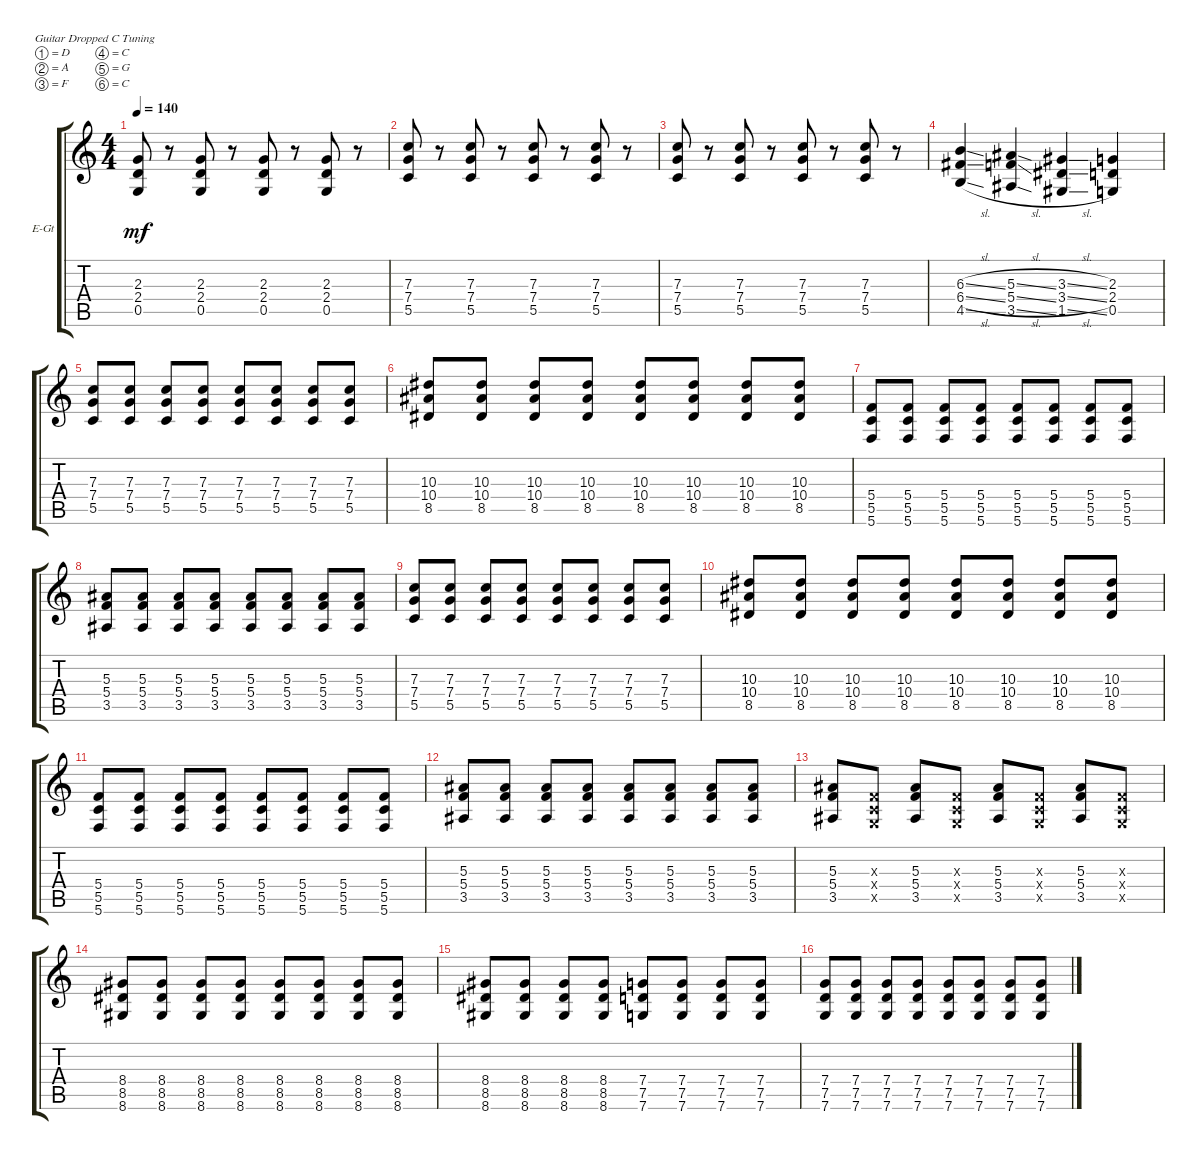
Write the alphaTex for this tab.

\bracketExtendMode groupsimilarinstruments
\firstSystemTrackNameOrientation horizontal
\otherSystemsTrackNameOrientation horizontal
\track ("Derek Jones" "E-Gt") {instrument distortionguitar}
\staff {score tabs}
\tuning (D4 A3 F3 C3 G2 C2)
\ts (4 4)
\tempo 140
\clef g2
\ks c
(2.3 2.4 0.5).8{dy mf} r.8 (2.3 2.4 0.5).8 r.8 (2.3 2.4 0.5).8 r.8 (2.3 2.4 0.5).8 r.8 |
(7.3 7.4 5.5).8 r.8 (7.3 7.4 5.5).8 r.8 (7.3 7.4 5.5).8 r.8 (7.3 7.4 5.5).8 r.8 |
(7.3 7.4 5.5).8 r.8 (7.3 7.4 5.5).8 r.8 (7.3 7.4 5.5).8 r.8 (7.3 7.4 5.5).8 r.8 |
(6.3{sl} 6.4{sl} 4.5{sl}).4 (5.3{sl} 5.4{sl} 3.5{sl}).4 (3.3{sl} 3.4{sl} 1.5{sl}).4 (2.3 2.4 0.5).4 |
(7.3 7.4 5.5).8 (7.3 7.4 5.5).8 (7.3 7.4 5.5).8 (7.3 7.4 5.5).8 (7.3 7.4 5.5).8 (7.3 7.4 5.5).8 (7.3 7.4 5.5).8 (7.3 7.4 5.5).8 |
(10.3 10.4 8.5).8 (10.3 10.4 8.5).8 (10.3 10.4 8.5).8 (10.3 10.4 8.5).8 (10.3 10.4 8.5).8 (10.3 10.4 8.5).8 (10.3 10.4 8.5).8 (10.3 10.4 8.5).8 |
(5.4 5.5 5.6).8 (5.4 5.5 5.6).8 (5.4 5.5 5.6).8 (5.4 5.5 5.6).8 (5.4 5.5 5.6).8 (5.4 5.5 5.6).8 (5.4 5.5 5.6).8 (5.4 5.5 5.6).8 |
(5.3 5.4 3.5).8 (5.3 5.4 3.5).8 (5.3 5.4 3.5).8 (5.3 5.4 3.5).8 (5.3 5.4 3.5).8 (5.3 5.4 3.5).8 (5.3 5.4 3.5).8 (5.3 5.4 3.5).8 |
(7.3 7.4 5.5).8 (7.3 7.4 5.5).8 (7.3 7.4 5.5).8 (7.3 7.4 5.5).8 (7.3 7.4 5.5).8 (7.3 7.4 5.5).8 (7.3 7.4 5.5).8 (7.3 7.4 5.5).8 |
(10.3 10.4 8.5).8 (10.3 10.4 8.5).8 (10.3 10.4 8.5).8 (10.3 10.4 8.5).8 (10.3 10.4 8.5).8 (10.3 10.4 8.5).8 (10.3 10.4 8.5).8 (10.3 10.4 8.5).8 |
(5.4 5.5 5.6).8 (5.4 5.5 5.6).8 (5.4 5.5 5.6).8 (5.4 5.5 5.6).8 (5.4 5.5 5.6).8 (5.4 5.5 5.6).8 (5.4 5.5 5.6).8 (5.4 5.5 5.6).8 |
(5.3 5.4 3.5).8 (5.3 5.4 3.5).8 (5.3 5.4 3.5).8 (5.3 5.4 3.5).8 (5.3 5.4 3.5).8 (5.3 5.4 3.5).8 (5.3 5.4 3.5).8 (5.3 5.4 3.5).8 |
(5.3 5.4 3.5).8 (0.3{x} 0.4{x} 0.5{x}).8 (5.3 5.4 3.5).8 (0.3{x} 0.4{x} 0.5{x}).8 (5.3 5.4 3.5).8 (0.3{x} 0.4{x} 0.5{x}).8 (5.3 5.4 3.5).8 (0.3{x} 0.4{x} 0.5{x}).8 |
(8.4 8.5 8.6).8 (8.4 8.5 8.6).8 (8.4 8.5 8.6).8 (8.4 8.5 8.6).8 (8.4 8.5 8.6).8 (8.4 8.5 8.6).8 (8.4 8.5 8.6).8 (8.4 8.5 8.6).8 |
(8.4 8.5 8.6).8 (8.4 8.5 8.6).8 (8.4 8.5 8.6).8 (8.4 8.5 8.6).8 (7.4 7.5 7.6).8 (7.4 7.5 7.6).8 (7.4 7.5 7.6).8 (7.4 7.5 7.6).8 |
(7.4 7.5 7.6).8 (7.4 7.5 7.6).8 (7.4 7.5 7.6).8 (7.4 7.5 7.6).8 (7.4 7.5 7.6).8 (7.4 7.5 7.6).8 (7.4 7.5 7.6).8 (7.4 7.5 7.6).8
